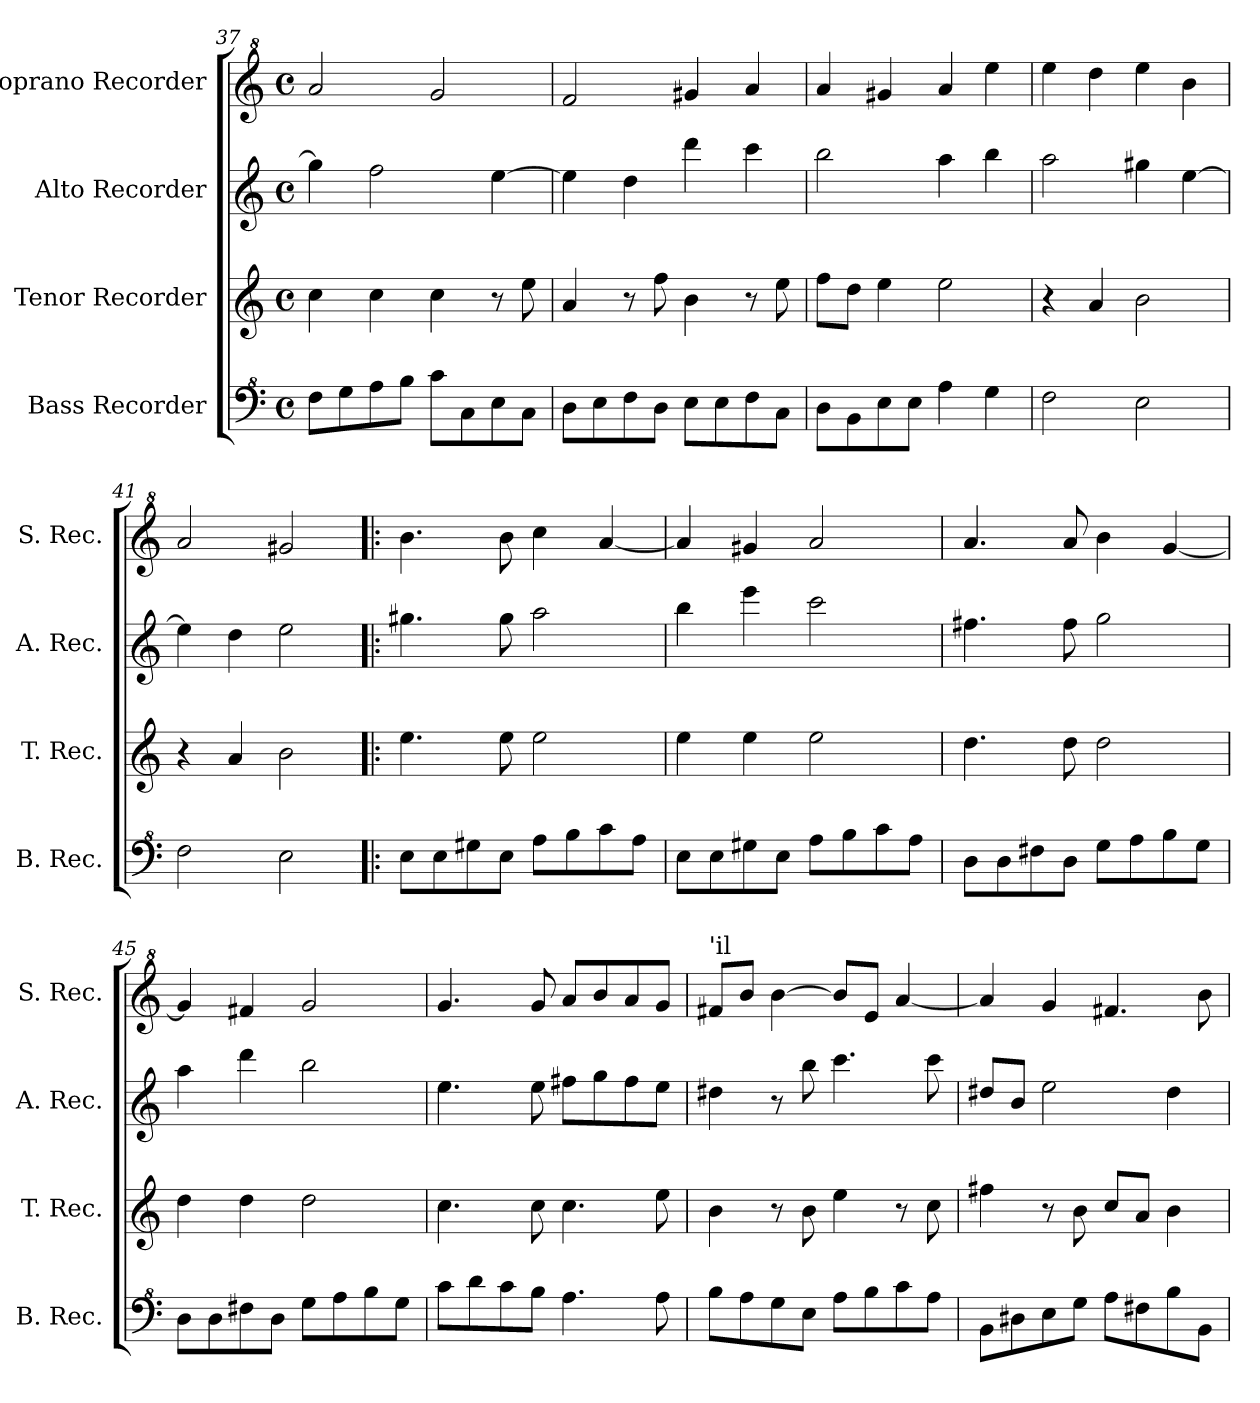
**kern	**kern	**kern	**kern
*part4	*part3	*part2	*part1
*staff4	*staff3	*staff2	*staff1
*I"Bass Recorder	*I"Tenor Recorder	*I"Alto Recorder	*I"Soprano Recorder
*I'B. Rec.	*I'T. Rec.	*I'A. Rec.	*I'S. Rec.
*clefF^4	*clefG2	*clefG2	*clefG^2
*k[]	*k[]	*k[]	*k[]
*M4/4	*M4/4	*M4/4	*M4/4
*met(c)	*met(c)	*met(c)	*met(c)
=37	=37	=37	=37
8f\L	4cc\	4gg\]	2aa/
8g\	.	.	.
8a\	4cc\	2ff\	.
8b\J	.	.	.
8cc\L	4cc\	.	2gg/
8c\	.	.	.
8e\	8r	[4ee\	.
8c\J	8ee\	.	.
=38	=38	=38	=38
8d\L	4a/	4ee\]	2ff/
8e\	.	.	.
8f\	8r	4dd\	.
8d\J	8ff\	.	.
8e\L	4b\	4ddd\	4gg#X/
8e\	.	.	.
8f\	8r	4ccc\	4aa/
8c\J	8ee\	.	.
=39	=39	=39	=39
8d\L	8ff\L	2bb\	4aa/
8B\	8dd\J	.	.
8e\	4ee\	.	4gg#X/
8e\J	.	.	.
4a\	2ee\	4aa\	4aa/
4g\	.	4bb\	4eee\
=40	=40	=40	=40
2f\	4r	2aa\	4eee\
.	4a/	.	4ddd\
2e\	2b\	4gg#X\	4eee\
.	.	[4ee\	4bb\
=41	=41	=41	=41
2f\	4r	4ee\]	2aa/
.	4a/	4dd\	.
2e\	2b\	2ee\	2gg#X/
!!LO:PB:g=z
=42!|:	=42!|:	=42!|:	=42!|:
8e\L	4.ee\	4.gg#X\	4.bb\
8e\	.	.	.
8g#X\	.	.	.
8e\J	8ee\	8gg#\	8bb\
8a\L	2ee\	2aa\	4ccc\
8b\	.	.	.
8cc\	.	.	[4aa/
8a\J	.	.	.
=43	=43	=43	=43
8e\L	4ee\	4bb\	4aa/]
8e\	.	.	.
8g#X\	4ee\	4eee\	4gg#X/
8e\J	.	.	.
8a\L	2ee\	2ccc\	2aa/
8b\	.	.	.
8cc\	.	.	.
8a\J	.	.	.
=44	=44	=44	=44
8d\L	4.dd\	4.ff#X\	4.aa/
8d\	.	.	.
8f#X\	.	.	.
8d\J	8dd\	8ff#\	8aa/
8g\L	2dd\	2gg\	4bb\
8a\	.	.	.
8b\	.	.	[4gg/
8g\J	.	.	.
=45	=45	=45	=45
8d\L	4dd\	4aa\	4gg/]
8d\	.	.	.
8f#X\	4dd\	4ddd\	4ff#X/
8d\J	.	.	.
8g\L	2dd\	2bb\	2gg/
8a\	.	.	.
8b\	.	.	.
8g\J	.	.	.
=46	=46	=46	=46
8cc\L	4.cc\	4.ee\	4.gg/
8dd\	.	.	.
8cc\	.	.	.
8b\J	8cc\	8ee\	8gg/
4.a\	4.cc\	8ff#X\L	8aa/L
.	.	8gg\	8bb/
.	.	8ff#\	8aa/
8a\	8ee\	8ee\J	8gg/J
!!LO:LB:g=z
=47	=47	=47	=47
!	!	!	!LO:TX:a:t='il
8b\L	4b\	4dd#X\	8ff#X/L
8a\	.	.	8bb/J
8g\	8r	8r	[4bb\
8e\J	8b\	8bb\	.
8a\L	4ee\	4.ccc\	8bb/L]
8b\	.	.	8ee/J
8cc\	8r	.	[4aa/
8a\J	8cc\	8ccc\	.
=48	=48	=48	=48
8B\L	4ff#X\	8dd#X/L	4aa/]
8d#X\	.	8b/J	.
8e\	8r	2ee\	4gg/
8g\J	8b\	.	.
8a\L	8cc/L	.	4.ff#X/
8f#X\	8a/J	.	.
8b\	4b\	4dd#\	.
8B\J	.	.	8bb\
=	=	=	=
*-	*-	*-	*-
